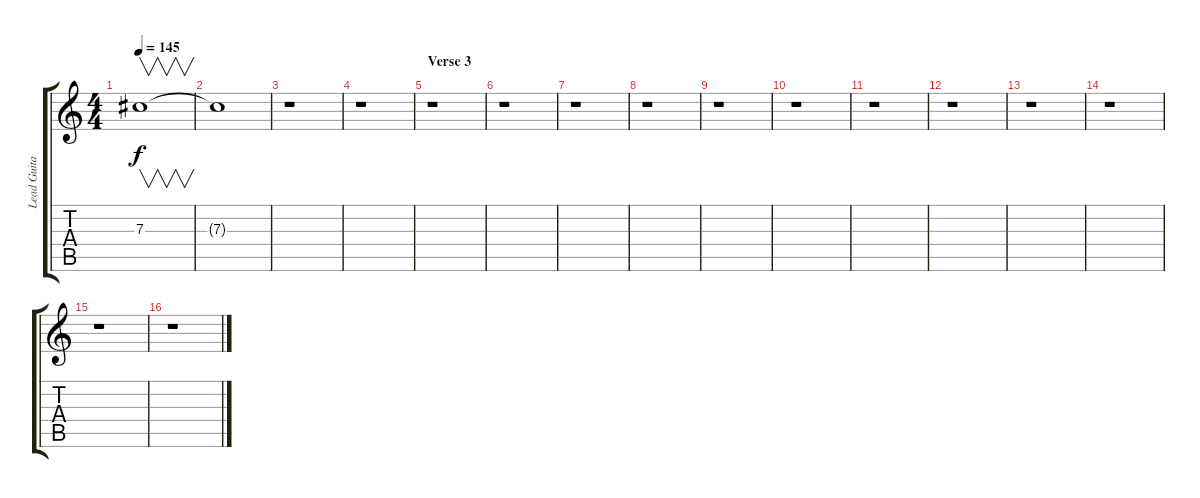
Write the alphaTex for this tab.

\track ("Lead Guitar" "Lead Guita") {instrument overdrivenguitar}
\staff {score tabs}
\tuning (Eb4 Bb3 Gb3 Db3 Ab2 Eb2) {hide}
\ts (4 4)
\tempo 145
\clef g2
\ks c
7.3.1{v dy f} |
7.3{t}.1 |
r.1 |
r.1 |
\section ("" "Verse 3")
r.1 |
r.1 |
r.1 |
r.1 |
r.1 |
r.1 |
r.1 |
r.1 |
r.1 |
r.1 |
r.1 |
r.1
